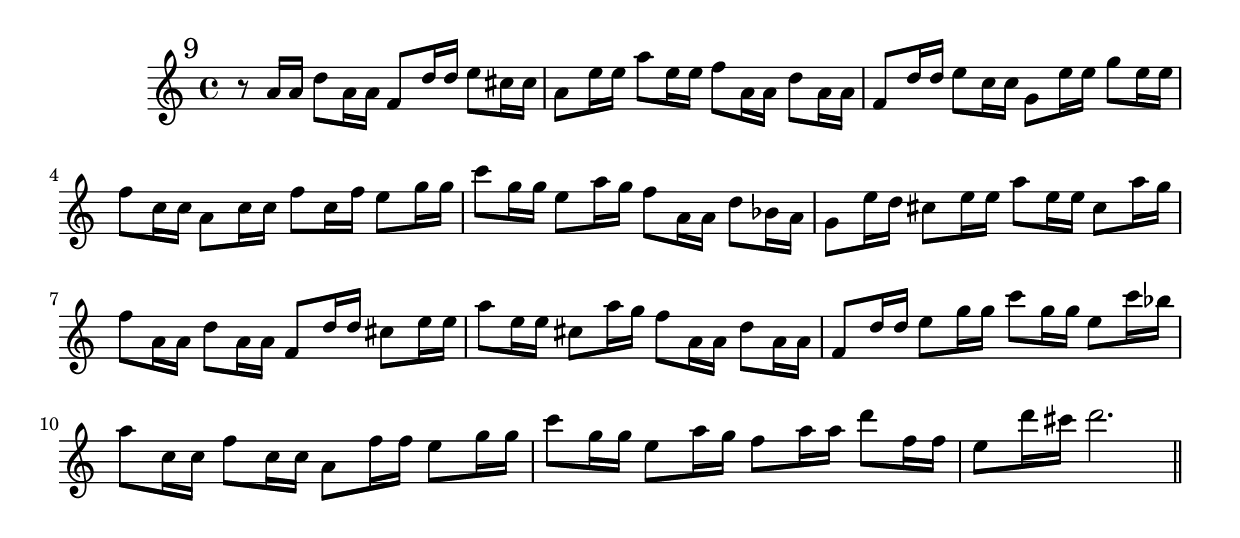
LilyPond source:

%%  nono_flauto.ly
%%  Copyright (c) 2011 Benjamin Coudrin <benjamin.coudrin@gmail.com>
%%                All Rights Reserved
%%
%%  Copyleft :
%%  This program is free software. It comes without any warranty, to
%%  the extent permitted by applicable law. You can redistribute it
%%  and/or modify it under the terms of the Do What The Fuck You Want
%%  To Public License, Version 2, as published by Sam Hocevar. See
%%  http://sam.zoy.org/wtfpl/COPYING for more details.

\time 3/4
\relative c'' {
  \mark \markup "9"
  r8 a16[ a] d8 [a16 a] f8[ d'16 d]
  e8[ cis16 cis] a8[ e'16 e] a8[e16 e]
  f8[ a,16 a] d8[ a16 a] f8[ d'16 d]
  e8[ c16 c] g8[ e'16 e] g8[ e16 e]
  f8[ c16 c] a8[ c16 c] f8[ c16 f]
  e8[ g16 g] c8[ g16 g] e8[ a16 g] 
  f8[ a,16 a] d8[ bes16 a] g8[ e'16 d]
  cis8[ e16 e] a8[ e16 e] cis8[ a'16 g]
  f8[a,16 a] d8[a16 a] f8[d'16 d]
  cis8[e16 e] a8[e16 e] cis8[a'16 g]
  f8[a,16 a] d8[a16 a] f8[d'16 d]
  e8[g16 g] c8[g16 g] e8[c'16 bes]
  a8[c,16 c] f8[c16 c] a8[f'16 f]
  e8[g16 g] c8[g16 g] e8[a16 g]
  f8[a16 a] d8[f,16 f] e8[d'16 cis]
  d2.
  
  \bar "||"
  \break
}